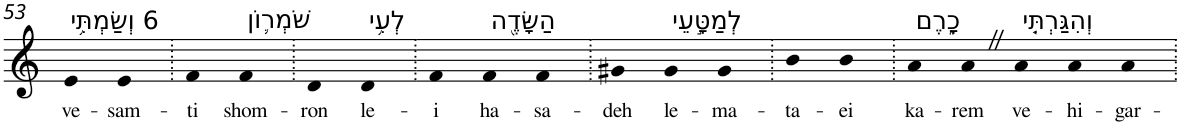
**kern	**text
*part1	*part1
*staff1	*staff1
*I"Piano	*
*I'Pno	*
!!LO:PB:g=z
*clefG2	*
*k[]	*
=53	=53
!LO:TX:a:t=6 וְשַׂמְתִּ֥י	!
!	!LO:LY:b
4e	ve-
!	!LO:LY:b
4e	-sam-
=54.	=54.
!	!LO:LY:b
4f	-ti
!LO:TX:a:t=שֹׁמְר֛וֹן	!
!	!LO:LY:b
4f	shom-
=55.	=55.
!	!LO:LY:b
4d	-ron
!LO:TX:a:t=לְעִ֥י	!
!	!LO:LY:b
4d	le-
=56.	=56.
!	!LO:LY:b
4f	-i
!LO:TX:a:t=הַשָּׂדֶ֖ה	!
!	!LO:LY:b
4f	ha-
!	!LO:LY:b
4f	-sa-
=57.	=57.
!	!LO:LY:b
4g#X	-deh
!LO:TX:a:t=לְמַטָּ֣עֵי	!
!	!LO:LY:b
4g#	le-
!	!LO:LY:b
4g#	-ma-
=58.	=58.
!	!LO:LY:b
4b	-ta-
!	!LO:LY:b
4b	-ei
=59.	=59.
!LO:TX:a:t=כָ֑רֶם	!
!	!LO:LY:b
4a	ka-
!	!LO:LY:b
4aZ	-rem
!LO:TX:a:t=וְהִגַּרְתִּ֤י	!
!	!LO:LY:b
4a	ve-
!	!LO:LY:b
4a	-hi-
!	!LO:LY:b
4a	-gar-
=.	=.
*-	*-
